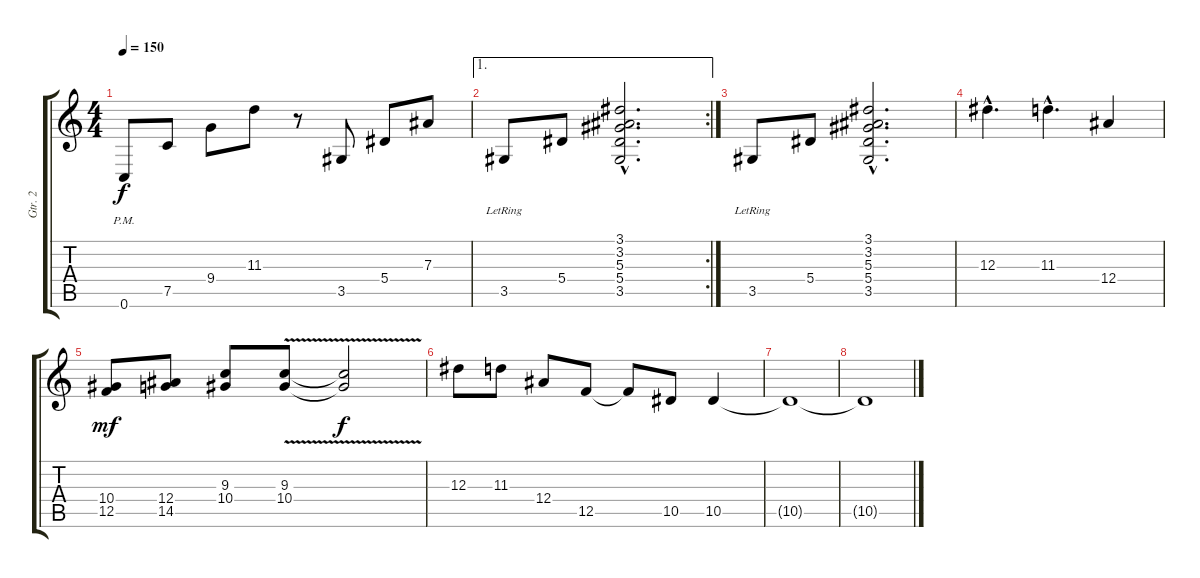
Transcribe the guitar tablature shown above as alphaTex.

\track ("Gtr. 2" "Gtr. 2") {instrument distortionguitar}
\staff {score tabs}
\tuning (C4 G3 Eb3 Bb2 F2 C2) {hide}
\ts (4 4)
\tempo 150
\clef g2
\ks c
0.6{pm}.8{dy f} 7.5.8 9.4.8 11.3.8 r.8 3.5.8 5.4.8 7.3.8 |
\ae 1
\rc 2
3.5{lr}.8 5.4.8 (3.1{hac} 3.2{hac} 5.3{hac} 5.4{hac} 3.5{hac}).2{d} |
3.5{lr}.8 5.4.8 (3.1{hac} 3.2{hac} 5.3{hac} 5.4{hac} 3.5{hac}).2{d} |
12.3{hac}.4{d} 11.3{hac}.4{d} 12.4.4 |
(10.4 12.5).8{dy mf} (12.4 14.5).8 (9.3 10.4).8 (9.3{v} 10.4).8 (9.3{t} 10.4{t}).2{dy f} |
12.3.8 11.3.8 12.4.8 12.5.8 12.5{t}.8 10.5.8 10.5.4 |
10.5{t}.1 |
10.5{t}.1
